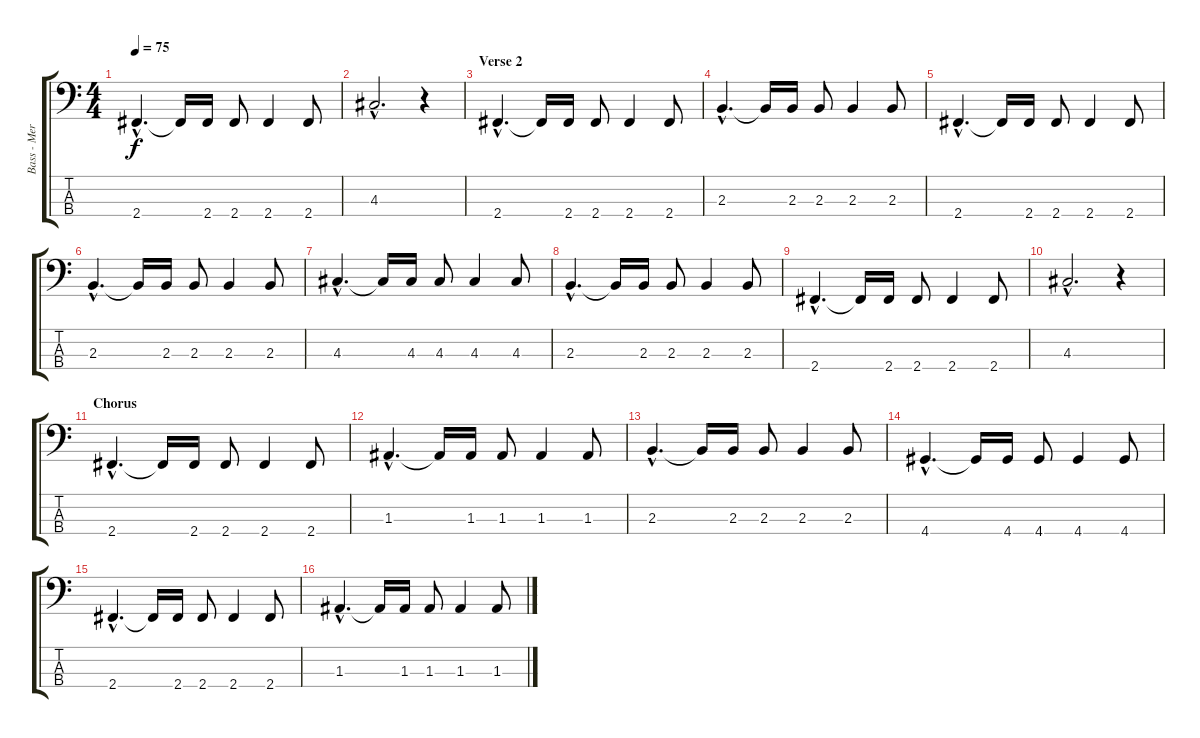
\track ("Bass - Merlo" "Bass - Mer") {instrument electricbassfinger}
\staff {score tabs}
\tuning (G2 D2 A1 E1) {hide}
\ts (4 4)
\tempo 75
\clef f4
\ks c
2.4{hac}.4{d dy f} 2.4{t}.16 2.4.16 2.4.8 2.4.4 2.4.8 |
4.3{hac}.2{d} r.4 |
\section ("" "Verse 2")
2.4{hac}.4{d} 2.4{t}.16 2.4.16 2.4.8 2.4.4 2.4.8 |
2.3{hac}.4{d} 2.3{t}.16 2.3.16 2.3.8 2.3.4 2.3.8 |
2.4{hac}.4{d} 2.4{t}.16 2.4.16 2.4.8 2.4.4 2.4.8 |
2.3{hac}.4{d} 2.3{t}.16 2.3.16 2.3.8 2.3.4 2.3.8 |
4.3{hac}.4{d} 4.3{t}.16 4.3.16 4.3.8 4.3.4 4.3.8 |
2.3{hac}.4{d} 2.3{t}.16 2.3.16 2.3.8 2.3.4 2.3.8 |
2.4{hac}.4{d} 2.4{t}.16 2.4.16 2.4.8 2.4.4 2.4.8 |
4.3{hac}.2{d} r.4 |
\section ("" "Chorus")
2.4{hac}.4{d} 2.4{t}.16 2.4.16 2.4.8 2.4.4 2.4.8 |
1.3{hac}.4{d} 1.3{t}.16 1.3.16 1.3.8 1.3.4 1.3.8 |
2.3{hac}.4{d} 2.3{t}.16 2.3.16 2.3.8 2.3.4 2.3.8 |
4.4{hac}.4{d} 4.4{t}.16 4.4.16 4.4.8 4.4.4 4.4.8 |
2.4{hac}.4{d} 2.4{t}.16 2.4.16 2.4.8 2.4.4 2.4.8 |
1.3{hac}.4{d} 1.3{t}.16 1.3.16 1.3.8 1.3.4 1.3.8
